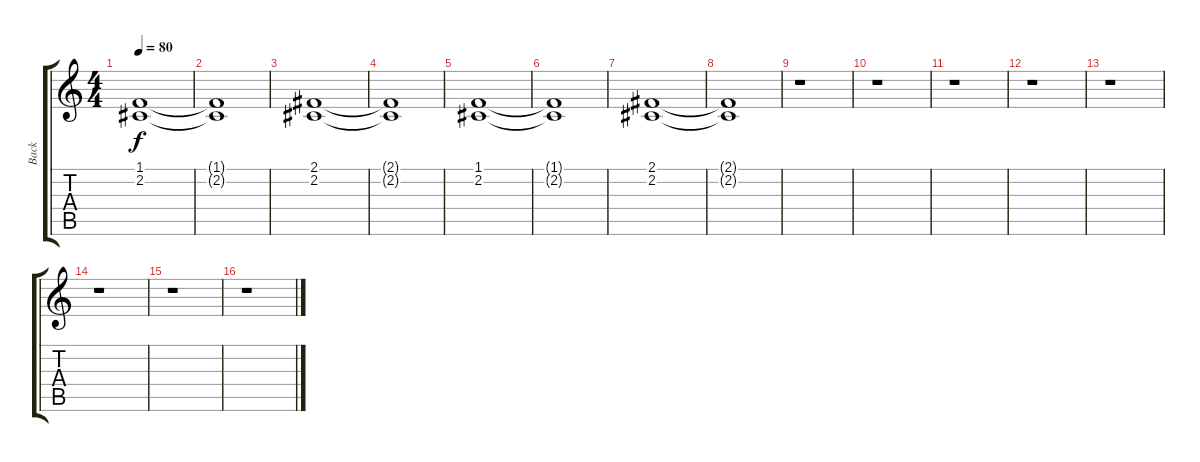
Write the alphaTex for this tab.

\track ("Back" "Back") {instrument accordion}
\staff {score tabs}
\tuning (E4 B3 G3 D3 A2 D2) {hide}
\ts (4 4)
\tempo 80
\clef g2
\ks c
(1.1 2.2).1{dy f} |
(1.1{t} 2.2{t}).1 |
(2.1 2.2).1 |
(2.1{t} 2.2{t}).1 |
(1.1 2.2).1 |
(1.1{t} 2.2{t}).1 |
(2.1 2.2).1 |
(2.1{t} 2.2{t}).1 |
r.1 |
r.1 |
r.1 |
r.1 |
r.1 |
r.1 |
r.1 |
r.1
